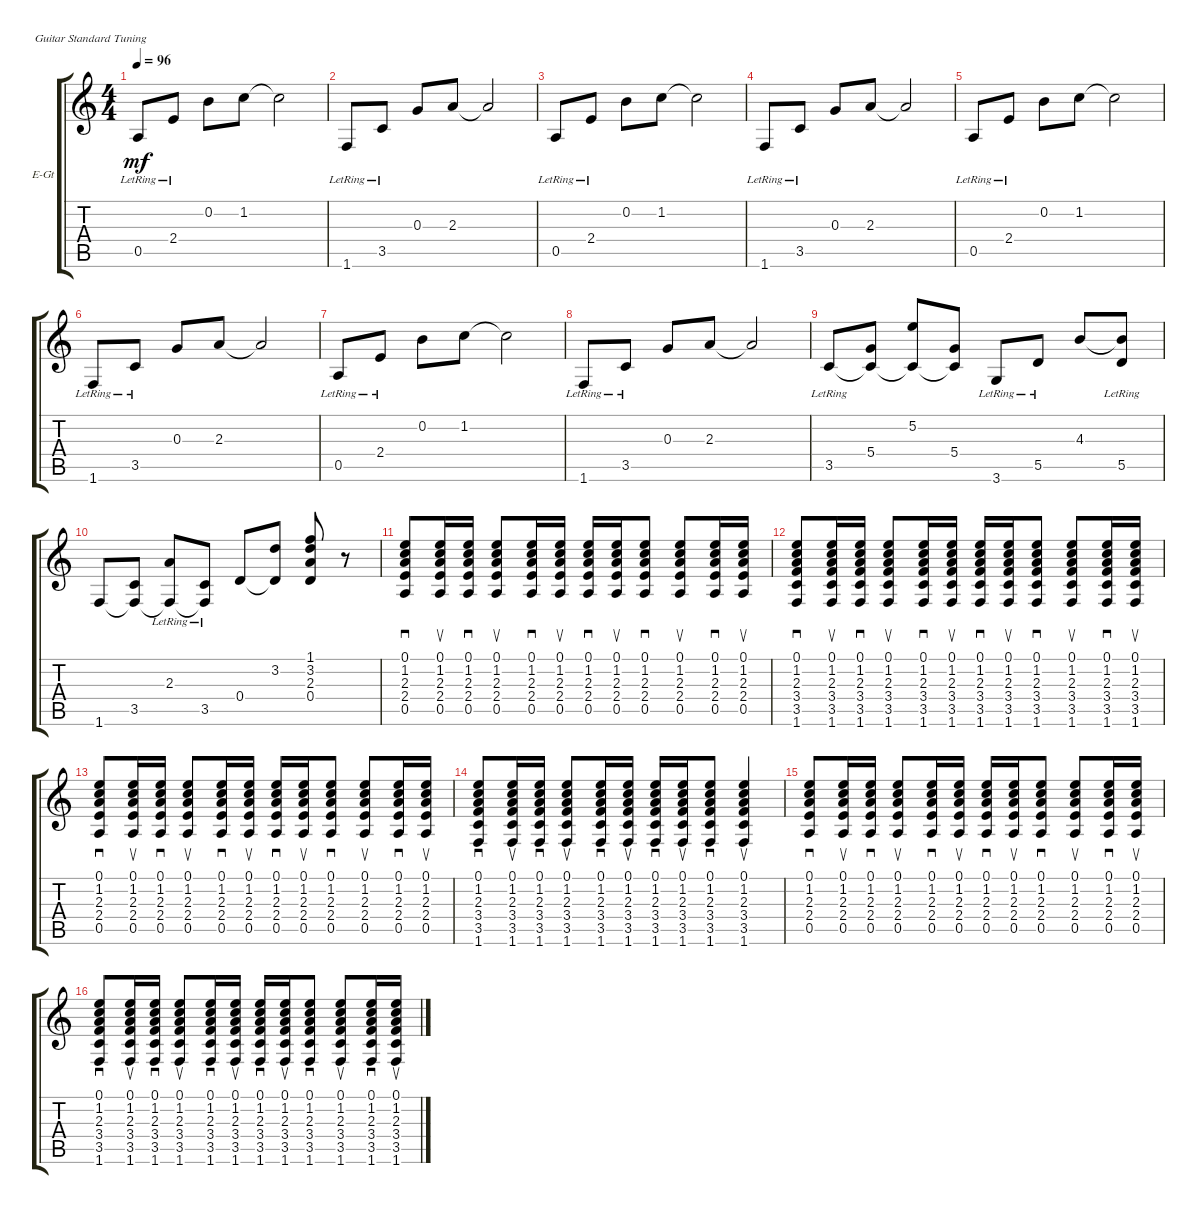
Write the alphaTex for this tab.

\defaultSystemsLayout 4
\bracketExtendMode groupsimilarinstruments
\firstSystemTrackNameOrientation horizontal
\otherSystemsTrackNameOrientation horizontal
\track ("Guitar clean (bridge)" "E-Gt") {instrument electricguitarclean}
\staff {score tabs}
\tuning (E4 B3 G3 D3 A2 E2)
\ts (4 4)
\tempo 96
\clef g2
\ks c
0.5{lr}.8{dy mf} 2.4{lr}.8 0.2.8 1.2.8 1.2{t}.2 |
1.6{lr}.8 3.5{lr}.8 0.3.8 2.3.8 2.3{t}.2 |
0.5{lr}.8 2.4{lr}.8 0.2.8 1.2.8 1.2{t}.2 |
1.6{lr}.8 3.5{lr}.8 0.3.8 2.3.8 2.3{t}.2 |
0.5{lr}.8 2.4{lr}.8 0.2.8 1.2.8 1.2{t}.2 |
1.6{lr}.8 3.5{lr}.8 0.3.8 2.3.8 2.3{t}.2 |
0.5{lr}.8 2.4{lr}.8 0.2.8 1.2.8 1.2{t}.2 |
1.6{lr}.8 3.5{lr}.8 0.3.8 2.3.8 2.3{t}.2 |
3.5{lr}.8 (5.4 3.5{t}).8 (5.2 3.5{t}).8 (5.4 3.5{t}).8 3.6{lr}.8 5.5{lr}.8 4.3.8 (5.5{lr} 4.3{t}).8 |
1.6.8 (3.5 1.6{t}).8 (2.3{lr} 1.6{t}).8 (3.5{lr} 1.6{t}).8 0.4.8 (3.2 0.4{t}).8 (3.2 1.1 2.3 0.4).8 r.8 |
(0.1 1.2 2.4 2.3 0.5).8{sd} (0.1 1.2 2.4 2.3 0.5).16{su} (0.1 1.2 2.4 2.3 0.5).16{sd} (0.1 1.2 2.4 2.3 0.5).8{su} (0.1 1.2 2.4 2.3 0.5).16{sd} (0.1 1.2 2.4 2.3 0.5).16{su} (0.1 1.2 2.4 2.3 0.5).16{sd} (0.1 1.2 2.4 2.3 0.5).16{su} (0.1 1.2 2.4 2.3 0.5).8{sd} (0.1 1.2 2.4 2.3 0.5).8{su} (0.1 1.2 2.4 2.3 0.5).16{sd} (0.1 1.2 2.3 2.4 0.5).16{su} |
(0.1 1.2 3.4 2.3 3.5 1.6).8{sd} (0.1 1.2 3.4 2.3 3.5 1.6).16{su} (0.1 1.2 3.4 2.3 3.5 1.6).16{sd} (0.1 1.2 3.4 2.3 3.5 1.6).8{su} (0.1 1.2 3.4 2.3 3.5 1.6).16{sd} (0.1 1.2 3.4 2.3 3.5 1.6).16{su} (0.1 1.2 3.4 2.3 3.5 1.6).16{sd} (0.1 1.2 3.4 2.3 3.5 1.6).16{su} (0.1 1.2 3.4 2.3 3.5 1.6).8{sd} (0.1 1.2 3.4 2.3 3.5 1.6).8{su} (0.1 1.2 3.4 2.3 3.5 1.6).16{sd} (0.1 1.2 2.3 3.4 3.5 1.6).16{su} |
(0.1 1.2 2.4 2.3 0.5).8{sd} (0.1 1.2 2.4 2.3 0.5).16{su} (0.1 1.2 2.4 2.3 0.5).16{sd} (0.1 1.2 2.4 2.3 0.5).8{su} (0.1 1.2 2.4 2.3 0.5).16{sd} (0.1 1.2 2.4 2.3 0.5).16{su} (0.1 1.2 2.4 2.3 0.5).16{sd} (0.1 1.2 2.4 2.3 0.5).16{su} (0.1 1.2 2.4 2.3 0.5).8{sd} (0.1 1.2 2.4 2.3 0.5).8{su} (0.1 1.2 2.4 2.3 0.5).16{sd} (0.1 1.2 2.3 2.4 0.5).16{su} |
(0.1 1.2 3.4 2.3 3.5 1.6).8{sd} (0.1 1.2 3.4 2.3 3.5 1.6).16{su} (0.1 1.2 3.4 2.3 3.5 1.6).16{sd} (0.1 1.2 3.4 2.3 3.5 1.6).8{su} (0.1 1.2 3.4 2.3 3.5 1.6).16{sd} (0.1 1.2 3.4 2.3 3.5 1.6).16{su} (0.1 1.2 3.4 2.3 3.5 1.6).16{sd} (0.1 1.2 3.4 2.3 3.5 1.6).16{su} (0.1 1.2 3.4 2.3 3.5 1.6).8{sd} (0.1 1.2 3.4 2.3 3.5 1.6).4{su} |
(0.1 1.2 2.4 2.3 0.5).8{sd} (0.1 1.2 2.4 2.3 0.5).16{su} (0.1 1.2 2.4 2.3 0.5).16{sd} (0.1 1.2 2.4 2.3 0.5).8{su} (0.1 1.2 2.4 2.3 0.5).16{sd} (0.1 1.2 2.4 2.3 0.5).16{su} (0.1 1.2 2.4 2.3 0.5).16{sd} (0.1 1.2 2.4 2.3 0.5).16{su} (0.1 1.2 2.4 2.3 0.5).8{sd} (0.1 1.2 2.4 2.3 0.5).8{su} (0.1 1.2 2.4 2.3 0.5).16{sd} (0.1 1.2 2.3 2.4 0.5).16{su} |
(0.1 1.2 3.4 2.3 3.5 1.6).8{sd} (0.1 1.2 3.4 2.3 3.5 1.6).16{su} (0.1 1.2 3.4 2.3 3.5 1.6).16{sd} (0.1 1.2 3.4 2.3 3.5 1.6).8{su} (0.1 1.2 3.4 2.3 3.5 1.6).16{sd} (0.1 1.2 3.4 2.3 3.5 1.6).16{su} (0.1 1.2 3.4 2.3 3.5 1.6).16{sd} (0.1 1.2 3.4 2.3 3.5 1.6).16{su} (0.1 1.2 3.4 2.3 3.5 1.6).8{sd} (0.1 1.2 3.4 2.3 3.5 1.6).8{su} (0.1 1.2 3.4 2.3 3.5 1.6).16{sd} (0.1 1.2 2.3 3.4 3.5 1.6).16{su}
